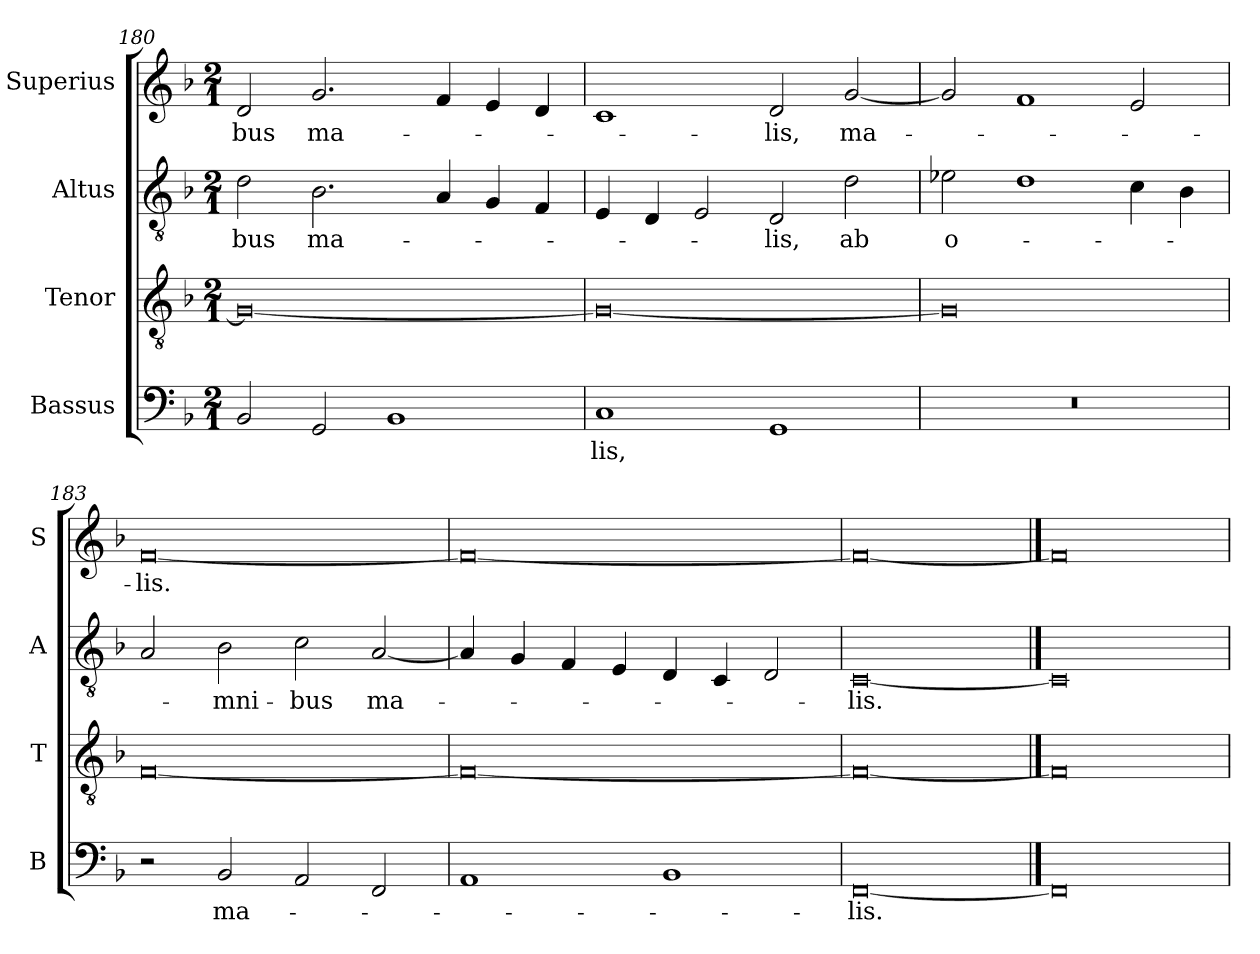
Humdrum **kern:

**kern	**text	**kern	**kern	**text	**kern	**text
*part4	*part4	*part3	*part2	*part2	*part1	*part1
*staff4	*staff4	*staff3	*staff2	*staff2	*staff1	*staff1
*I"Bassus	*	*I"Tenor	*I"Altus	*	*I"Superius	*
*I'B	*	*I'T	*I'A	*	*I'S	*
*clefF4	*	*clefGv2	*clefGv2	*	*clefG2	*
*k[b-]	*	*k[b-]	*k[b-]	*	*k[b-]	*
*F:	*	*F:	*F:	*	*F:	*
*M2/1	*	*M2/1	*M2/1	*	*M2/1	*
=180	=180	=180	=180	=180	=180	=180
2BB-	.	0G_	2d	-bus	2d	-bus
2GG	.	.	2.B-	ma-	2.g	ma-
1BB-	.	.	.	.	.	.
.	.	.	4A	.	4f	.
.	.	.	4G	.	4e	.
.	.	.	4F	.	4d	.
=181	=181	=181	=181	=181	=181	=181
1C	-lis,	0G_	4E	.	1c	.
.	.	.	4D	.	.	.
.	.	.	2E	.	.	.
1GG	.	.	2D	-lis,	2d	-lis,
.	.	.	2d	ab	[2g	ma-
=182	=182	=182	=182	=182	=182	=182
0r	.	0G]	2e-X	o-	2g]	.
.	.	.	1d	.	1f	.
.	.	.	4c	.	2e	.
.	.	.	4B-	.	.	.
=183	=183	=183	=183	=183	=183	=183
2r	.	[0F	2A	.	[0f	-lis.
2BB-	ma-	.	2B-	-mni-	.	.
2AA	.	.	2c	-bus	.	.
2FF	.	.	[2A	ma-	.	.
=184	=184	=184	=184	=184	=184	=184
1AA	.	0F_	4A]	.	0f_	.
.	.	.	4G	.	.	.
.	.	.	4F	.	.	.
.	.	.	4E	.	.	.
1BB-	.	.	4D	.	.	.
.	.	.	4C	.	.	.
.	.	.	2D	.	.	.
=185	=185	=185	=185	=185	=185	=185
[0FF	-lis.	0F_	[0C	-lis.	0f_	.
==186	==186	==186	==186	==186	==186	==186
0FF]	.	0F]	0C]	.	0f]	.
=	=	=	=	=	=	=
*-	*-	*-	*-	*-	*-	*-
